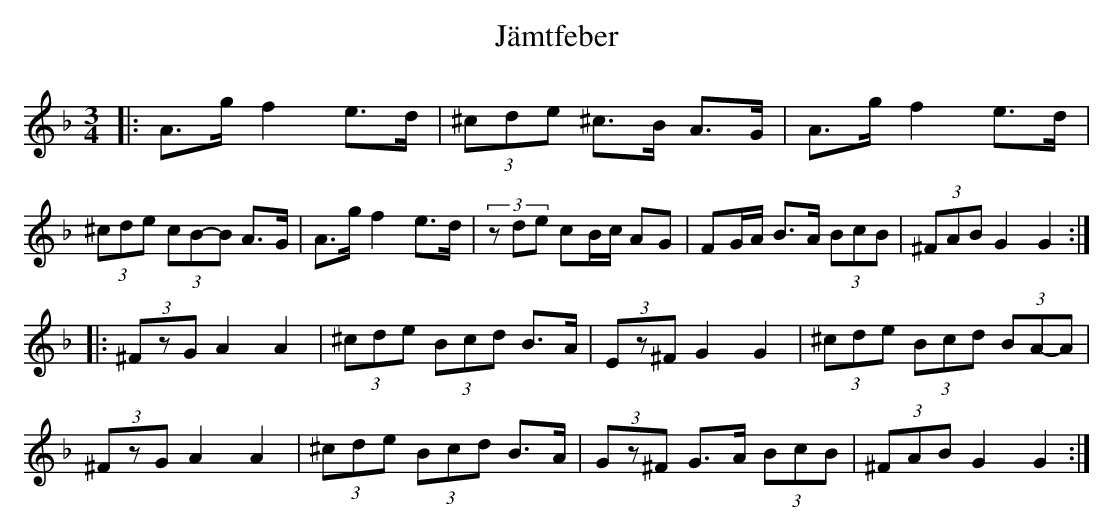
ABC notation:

X:1
T:Jämtfeber
K: LP
O:Lägdan, Jämtland
M:3/4
L:1/8
K:Dm
|: A>g f2 e>d|(3^cde ^c>B A>G|A>g f2 e>d|(3^cde (3cB-B A>G|A>g f2 e>d|(3zde cB/c/ AG|FG/A/ B>A (3BcB|(3^FAB G2 G2  :|
|:(3^FzG A2 A2|(3^cde (3Bcd B>A|(3Ez^F G2 G2|(3^cde (3Bcd (3BA-A|
(3^FzG A2 A2|(3^cde (3Bcd B>A| (3Gz^F G>A (3BcB|(3^FAB G2 G2:|
